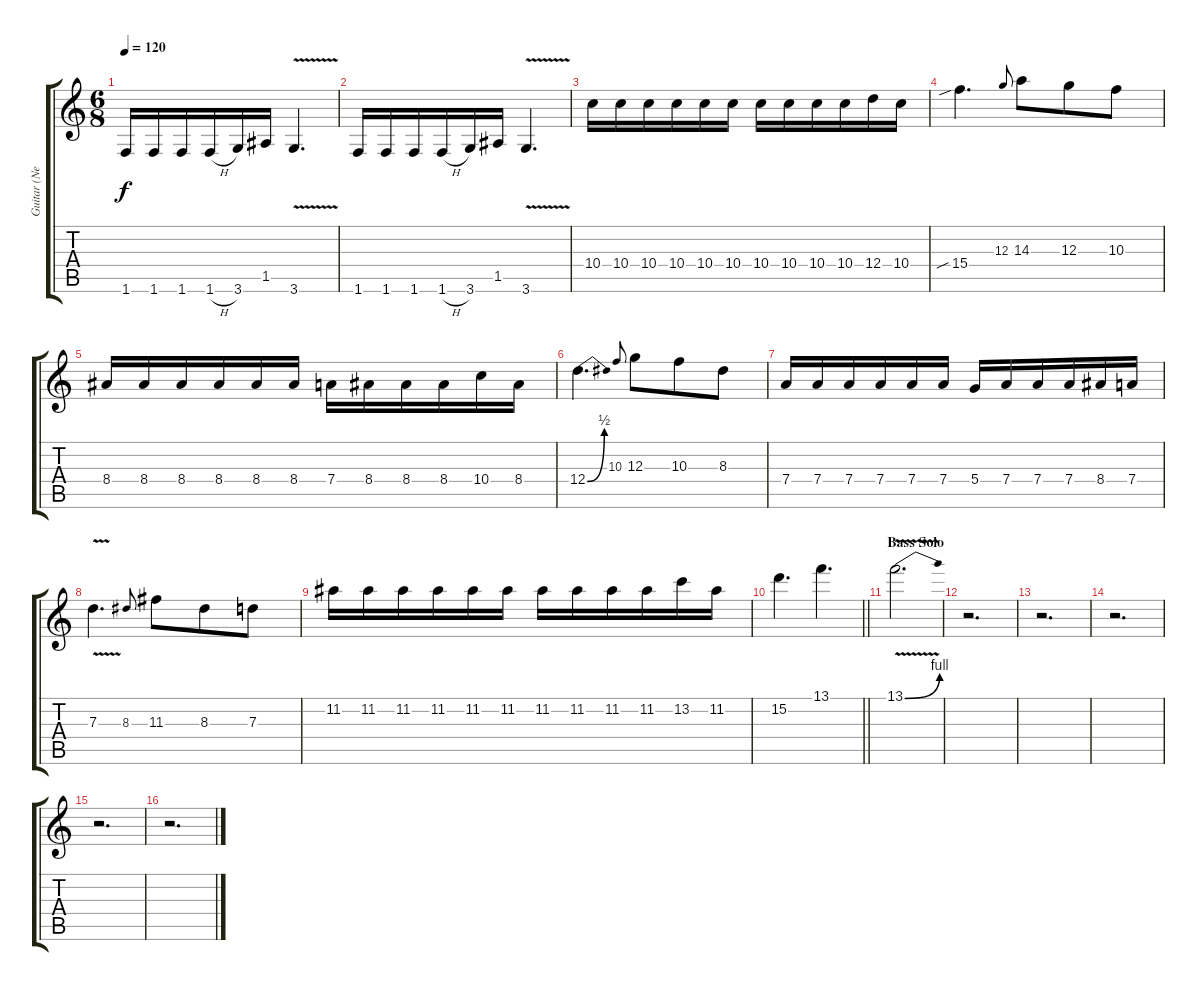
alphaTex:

\track ("Guitar (Nelson)" "Guitar (Ne") {instrument overdrivenguitar}
\staff {score tabs}
\tuning (E4 B3 G3 D3 A2 E2) {hide}
\ts (6 8)
\tempo 120
\clef g2
\ks c
1.6.16{dy f} 1.6.16 1.6.16 1.6{h}.16 3.6.16 1.5.16 3.6{v}.4{d} |
1.6.16 1.6.16 1.6.16 1.6{h}.16 3.6.16 1.5.16 3.6{v}.4{d} |
10.4.16 10.4.16 10.4.16 10.4.16 10.4.16 10.4.16 10.4.16 10.4.16 10.4.16 10.4.16 12.4.16 10.4.16 |
15.4{sib}.4{d} 12.3.8{gr onbeat} 14.3.8 12.3.8 10.3.8 |
8.4.16 8.4.16 8.4.16 8.4.16 8.4.16 8.4.16 7.4.16 8.4.16 8.4.16 8.4.16 10.4.16 8.4.16 |
12.4{be (bend 0 0 60 2)}.4{d} 10.3.8{gr onbeat} 12.3.8 10.3.8 8.3.8 |
7.4.16 7.4.16 7.4.16 7.4.16 7.4.16 7.4.16 5.4.16 7.4.16 7.4.16 7.4.16 8.4.16 7.4.16 |
7.3{v}.4{d} 8.3.8{gr onbeat} 11.3.8 8.3.8 7.3.8 |
11.2.16 11.2.16 11.2.16 11.2.16 11.2.16 11.2.16 11.2.16 11.2.16 11.2.16 11.2.16 13.2.16 11.2.16 |
\barLineRight lightlight
15.2.4{d} 13.1.4{d} |
\section ("" "Bass Solo")
13.1{be (bend 0 0 60 4) v}.2{d} |
r.2{d} |
r.2{d} |
r.2{d} |
r.2{d} |
r.2{d}
